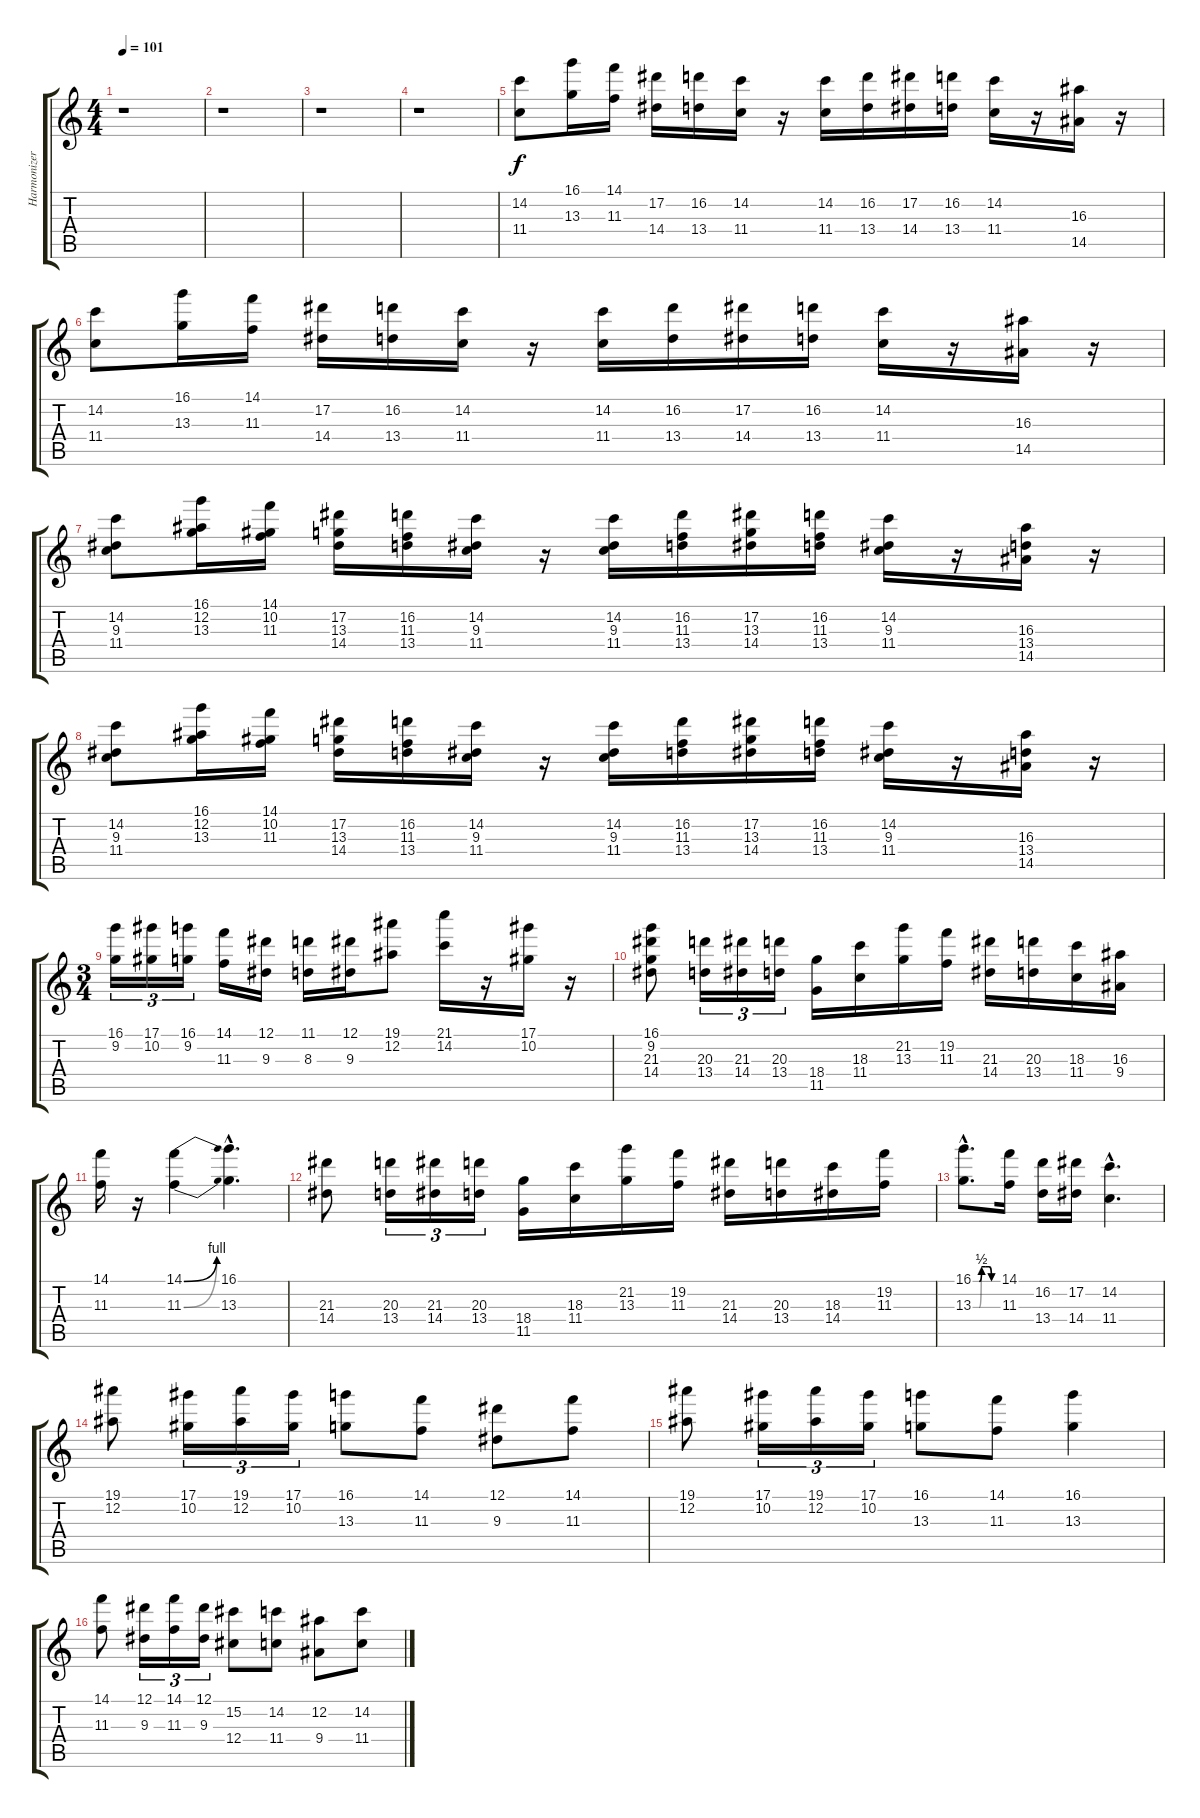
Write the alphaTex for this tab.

\track ("Harmonizer for Lead Guitar" "Harmonizer") {instrument distortionguitar}
\staff {score tabs}
\tuning (Eb4 Bb3 Gb3 Db3 Ab2 Eb2) {hide}
\ts (4 4)
\tempo 101
\clef g2
\ks c
r.1{dy f} |
r.1 |
r.1 |
r.1 |
(14.2 11.4).8 (16.1 13.3).16 (14.1 11.3).16 (17.2 14.4).16 (16.2 13.4).16 (14.2 11.4).16 r.16 (14.2 11.4).16 (16.2 13.4).16 (17.2 14.4).16 (16.2 13.4).16 (14.2 11.4).16 r.16 (16.3 14.5).16 r.16 |
(14.2 11.4).8 (16.1 13.3).16 (14.1 11.3).16 (17.2 14.4).16 (16.2 13.4).16 (14.2 11.4).16 r.16 (14.2 11.4).16 (16.2 13.4).16 (17.2 14.4).16 (16.2 13.4).16 (14.2 11.4).16 r.16 (16.3 14.5).16 r.16 |
(14.2 9.3 11.4).8 (16.1 12.2 13.3).16 (14.1 10.2 11.3).16 (17.2 13.3 14.4).16 (16.2 11.3 13.4).16 (14.2 9.3 11.4).16 r.16 (14.2 9.3 11.4).16 (16.2 11.3 13.4).16 (17.2 13.3 14.4).16 (16.2 11.3 13.4).16 (14.2 9.3 11.4).16 r.16 (16.3 13.4 14.5).16 r.16 |
(14.2 9.3 11.4).8 (16.1 12.2 13.3).16 (14.1 10.2 11.3).16 (17.2 13.3 14.4).16 (16.2 11.3 13.4).16 (14.2 9.3 11.4).16 r.16 (14.2 9.3 11.4).16 (16.2 11.3 13.4).16 (17.2 13.3 14.4).16 (16.2 11.3 13.4).16 (14.2 9.3 11.4).16 r.16 (16.3 13.4 14.5).16 r.16 |
\ts (3 4)
(16.1 9.2).16{tu (3 2)} (17.1 10.2).16{tu (3 2)} (16.1 9.2).16{tu (3 2)} (14.1 11.3).16 (12.1 9.3).16 (11.1 8.3).16 (12.1 9.3).16 (19.1 12.2).8 (21.1 14.2).16 r.16 (17.1 10.2).16 r.16 |
(16.1 9.2 21.3 14.4).8 (20.3 13.4).16{tu (3 2)} (21.3 14.4).16{tu (3 2)} (20.3 13.4).16{tu (3 2)} (18.4 11.5).16 (18.3 11.4).16 (21.2 13.3).16 (19.2 11.3).16 (21.3 14.4).16 (20.3 13.4).16 (18.3 11.4).16 (16.3 9.4).16 |
(14.1 11.3).16 r.16 (14.1{be (bend 0 0 60 4)} 11.3{be (bend 0 0 60 4)}).4 (16.1{hac} 13.3{hac}).4{d} |
(21.3 14.4).8 (20.3 13.4).16{tu (3 2)} (21.3 14.4).16{tu (3 2)} (20.3 13.4).16{tu (3 2)} (18.4 11.5).16 (18.3 11.4).16 (21.2 13.3).16 (19.2 11.3).16 (21.3 14.4).16 (20.3 13.4).16 (18.3 14.4).16 (19.2 11.3).16 |
(16.1{be (custom 0 0 15 0 21 2 30 2 39 2 45 0 60 0) hac} 13.3{be (custom 0 0 15 0 20 2 30 2 41 2 45 0 60 0) hac}).8{d} (14.1 11.3).16 (16.2 13.4).16 (17.2 14.4).16 (14.2{hac} 11.4{hac}).4{d} |
(19.1 12.2).8 (17.1 10.2).16{tu (3 2)} (19.1 12.2).16{tu (3 2)} (17.1 10.2).16{tu (3 2)} (16.1 13.3).8 (14.1 11.3).8 (12.1 9.3).8 (14.1 11.3).8 |
(19.1 12.2).8 (17.1 10.2).16{tu (3 2)} (19.1 12.2).16{tu (3 2)} (17.1 10.2).16{tu (3 2)} (16.1 13.3).8 (14.1 11.3).8 (16.1 13.3).4 |
(14.1 11.3).8 (12.1 9.3).16{tu (3 2)} (14.1 11.3).16{tu (3 2)} (12.1 9.3).16{tu (3 2)} (15.2 12.4).8 (14.2 11.4).8 (12.2 9.4).8 (14.2 11.4).8
